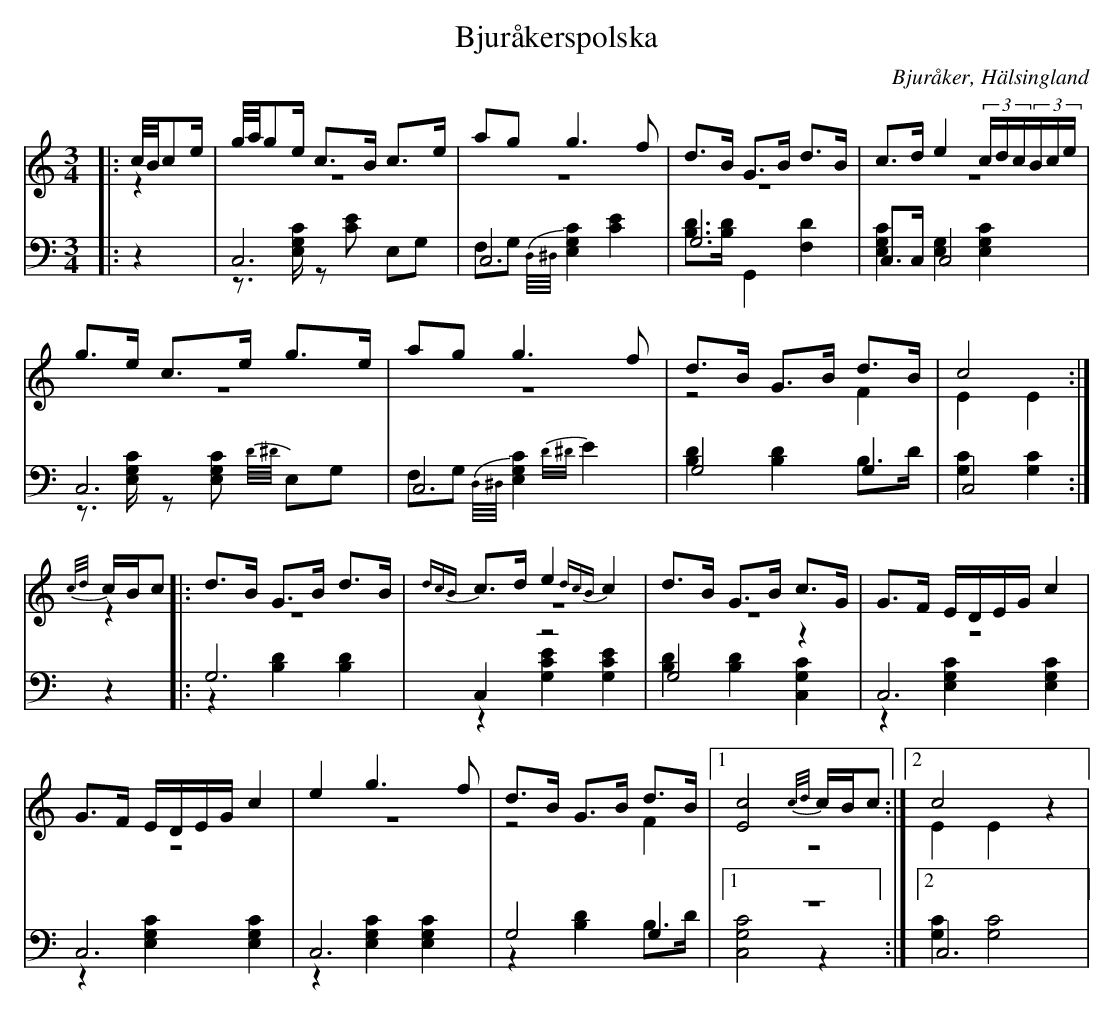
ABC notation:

X:1
T: Bjuråkerspolska
O: Bjuråker, Hälsingland
M: 3/4
L: 1/8
K: C
V:1
V:2 merge
V:3
V:4 merge
V:1
|:c//B//ce/|g//a//ge/ c>B c>e|ag g3 f|d>B G>B d>B|c>d e2 (3c/d/c/(3B/c/e/|
g>e c>e g>e|ag g3 f|d>B G>B d>B|c4:|
{c/d/}c/B/c |:d>B G>B d>B|{dcB}c>d e2 {dcB}c2|d>B G>B c>G|G>F E/D/E/G/ c2|
G>F E/D/E/G/ c2|e2 g3 f|d>B G>B d>B|1 [E4c4] {c/d/}c/B/c:|2 c4 z2|
V:2
|:z2|z6|z6|z6|z6|
z6|z6|z4 F2|E2 E2:|
z2|:z6|z6|z6|z6|
 z6|z6|z4 F2|1 z6:|2 E2 E2 z2|
V:3 clef=bass
|:z2|C,6|C,6|G,6|C,>C, C,4|
C,6|C,6|G,4 G,2|C,4:|
z2|:G,6|C,2 z4|G,4 z2|C,6|
 C,6|C,6|G,4 G,2|1 z6:|2 C,6|
V:4 clef=bass
|:z2|z>[E,G,C] z[CE] E,G,|F,G, {D,//^D,//}[E,2G,2C2] [E2C2]|[B,D]>[B,D] G,,2 [F,2D2]|[E,2G,2C2] [E,2G,2] [E,2G,2C2]|
z>[E,G,C] z[E,G,C] {D//^D//}E,G,|F,G, {D,//^D,//}[E,2G,2C2] {D/^D/}E2|[B,2D2] [B,2D2] B,>D|[G,2C2][G,2C2]:|
z2|:z2 [B,2D2] [B,2D2]|z2 [G,2C2E2] [G,2C2E2]|[B,2D2][B,2D2] [C,2G,2C2]|z2 [E,2G,2C2] [E,2G,2C2]|
z2 [E,2G,2C2] [E,2G,2C2]|z2 [E,2G,2C2] [E,2G,2C2]|z2 [B,2D2] B,>D|1 [C,4G,4C4] z2:|2 [G,2C2] [G,4C4]|
